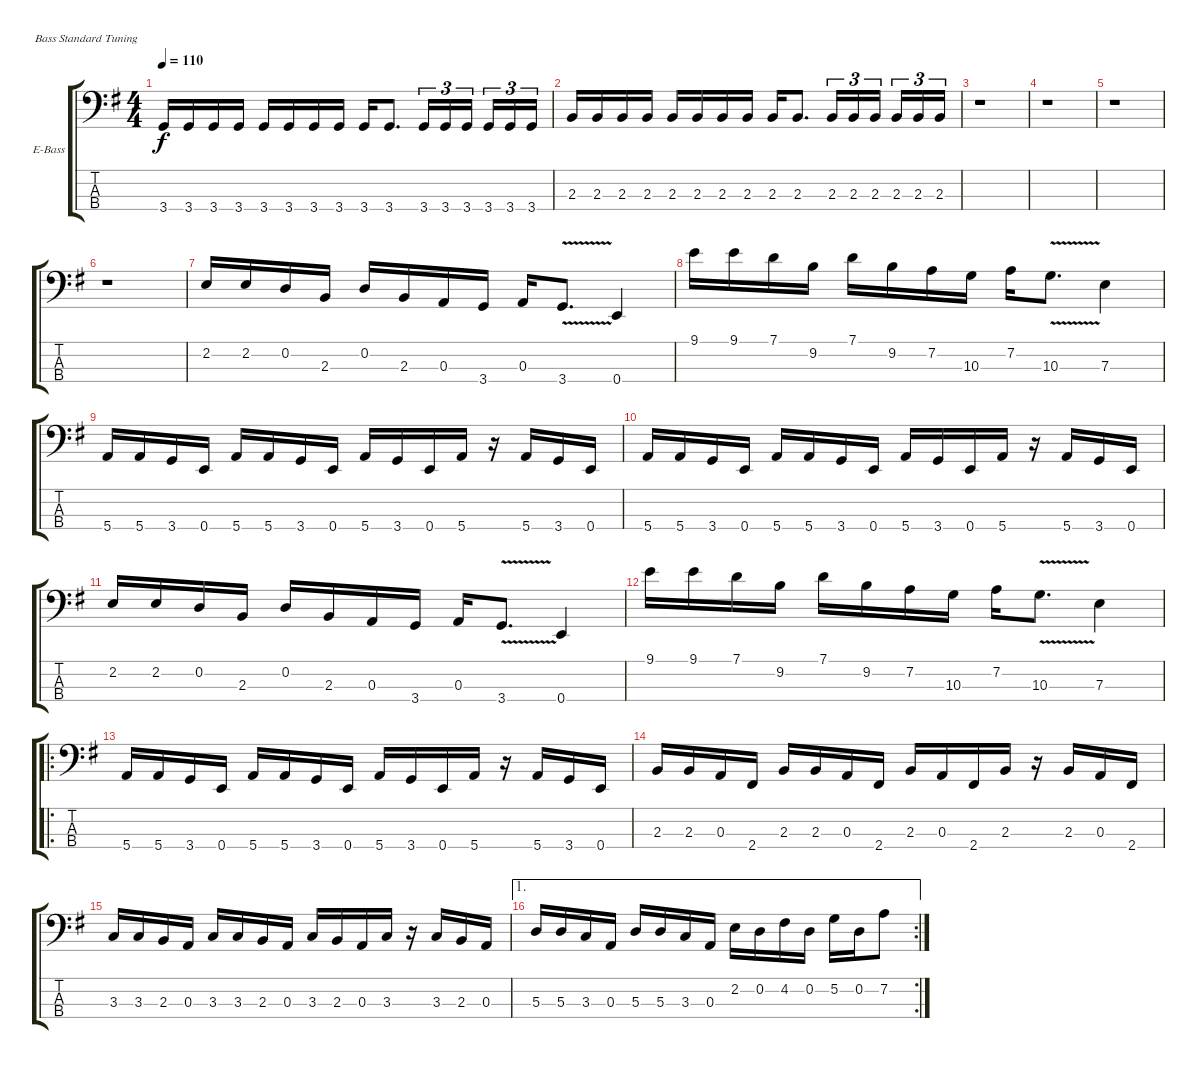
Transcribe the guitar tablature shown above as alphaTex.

\bracketExtendMode groupsimilarinstruments
\firstSystemTrackNameOrientation horizontal
\otherSystemsTrackNameOrientation horizontal
\track ("John Alderete (Bass)" "E-Bass") {instrument electricbassfinger}
\staff {score tabs}
\tuning (G2 D2 A1 E1)
\ts (4 4)
\tempo 110
\clef f4
\ks g
3.4.16{dy f} 3.4.16 3.4.16 3.4.16 3.4.16 3.4.16 3.4.16 3.4.16 3.4.16 3.4.8{d} 3.4.16{tu (3 2)} 3.4.16{tu (3 2)} 3.4.16{tu (3 2)} 3.4.16{tu (3 2)} 3.4.16{tu (3 2)} 3.4.16{tu (3 2)} |
2.3.16 2.3.16 2.3.16 2.3.16 2.3.16 2.3.16 2.3.16 2.3.16 2.3.16 2.3.8{d} 2.3.16{tu (3 2)} 2.3.16{tu (3 2)} 2.3.16{tu (3 2)} 2.3.16{tu (3 2)} 2.3.16{tu (3 2)} 2.3.16{tu (3 2)} |
r.1 |
r.1 |
r.1 |
r.1 |
2.2.16 2.2.16 0.2.16 2.3.16 0.2.16 2.3.16 0.3.16 3.4.16 0.3.16 3.4{v}.8{d} 0.4.4 |
9.1.16 9.1.16 7.1.16 9.2.16 7.1.16 9.2.16 7.2.16 10.3.16 7.2.16 10.3{v}.8{d} 7.3.4 |
5.4.16 5.4.16 3.4.16 0.4.16 5.4.16 5.4.16 3.4.16 0.4.16 5.4.16 3.4.16 0.4.16 5.4.16 r.16 5.4.16 3.4.16 0.4.16 |
5.4.16 5.4.16 3.4.16 0.4.16 5.4.16 5.4.16 3.4.16 0.4.16 5.4.16 3.4.16 0.4.16 5.4.16 r.16 5.4.16 3.4.16 0.4.16 |
2.2.16 2.2.16 0.2.16 2.3.16 0.2.16 2.3.16 0.3.16 3.4.16 0.3.16 3.4{v}.8{d} 0.4.4 |
9.1.16 9.1.16 7.1.16 9.2.16 7.1.16 9.2.16 7.2.16 10.3.16 7.2.16 10.3{v}.8{d} 7.3.4 |
\ro
5.4.16 5.4.16 3.4.16 0.4.16 5.4.16 5.4.16 3.4.16 0.4.16 5.4.16 3.4.16 0.4.16 5.4.16 r.16 5.4.16 3.4.16 0.4.16 |
2.3.16 2.3.16 0.3.16 2.4.16 2.3.16 2.3.16 0.3.16 2.4.16 2.3.16 0.3.16 2.4.16 2.3.16 r.16 2.3.16 0.3.16 2.4.16 |
3.3.16 3.3.16 2.3.16 0.3.16 3.3.16 3.3.16 2.3.16 0.3.16 3.3.16 2.3.16 0.3.16 3.3.16 r.16 3.3.16 2.3.16 0.3.16 |
\ae 1
\rc 2
5.3.16 5.3.16 3.3.16 0.3.16 5.3.16 5.3.16 3.3.16 0.3.16 2.2.16 0.2.16 4.2.16 0.2.16 5.2.16 0.2.16 7.2.8
